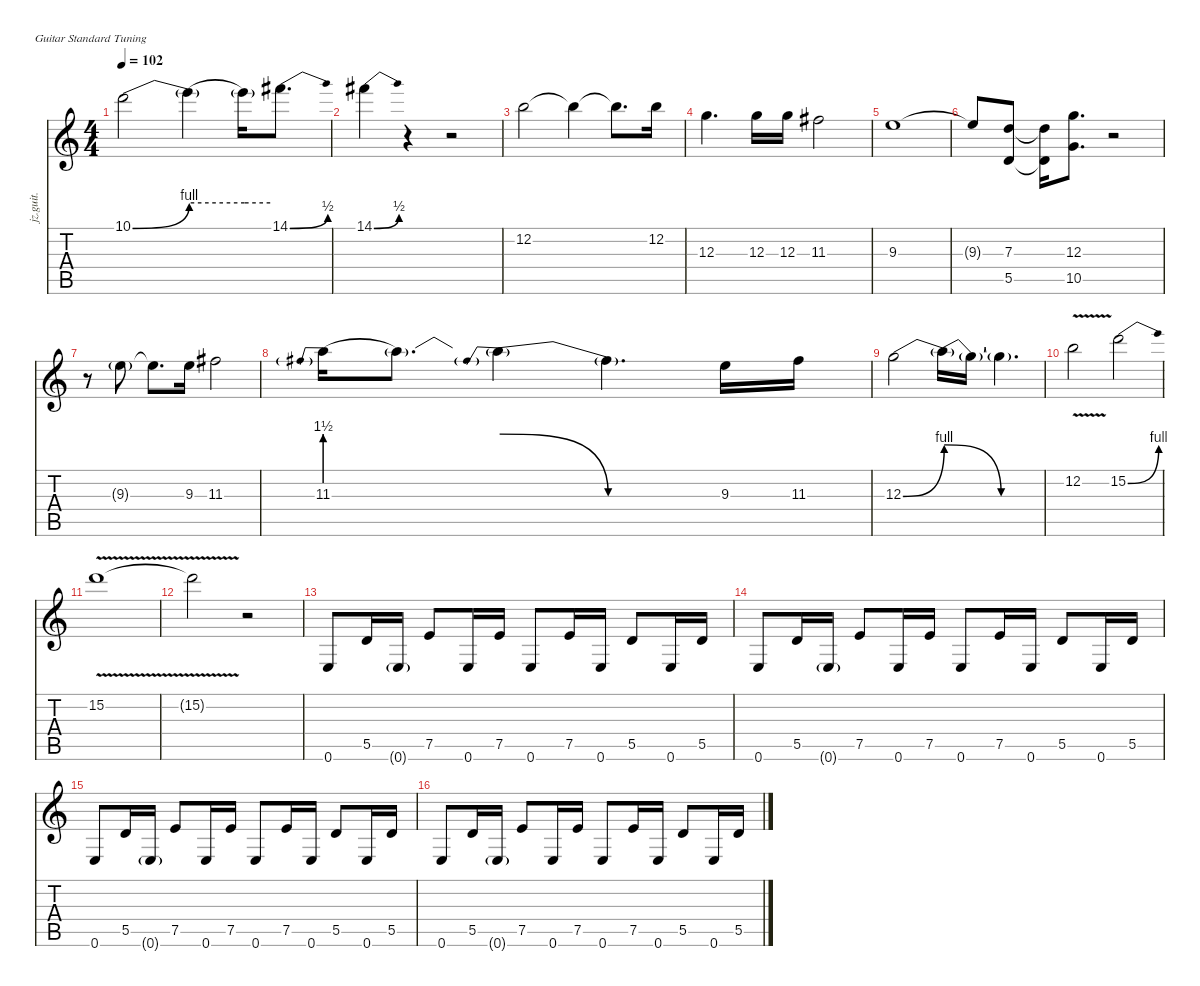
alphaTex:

\defaultSystemsLayout 4
\hideDynamics
\bracketExtendMode nobrackets
\otherSystemsTrackNameOrientation horizontal
\track ("Tim Renwick" "jz.guit.") {instrument electricguitarjazz}
\staff {score tabs}
\tuning (E4 B3 G3 D3 A2 E2)
\ts (4 4)
\tempo 102
\clef g2
\ks c
10.1{be (bend 0 0 60 4)}.2{dy f beam Down} 10.1{be (hold 0 4 60 4) t}.4{beam Down} 10.1{be (hold 0 4 60 4) t}.16{beam Down} 14.1{be (bend 0 0 30 2) acc #}.8{d beam Down} |
14.1{be (bend 0 0 30 2) acc #}.4{beam Down} r.4{beam Down} r.2{beam Down} |
12.2.2{beam Down} 12.2{t}.4{beam Down} 12.2{t}.8{d beam Down} 12.2.16{beam Down} |
12.3.4{d beam Down} 12.3.16{beam Down} 12.3.16{beam Down} 11.3{acc #}.2{beam Down} |
9.3.1{beam Down} |
9.3{t}.8{beam Up} (7.3 5.5).8{beam Up} (7.3{t} 5.5{t}).16{beam Down} (12.3 10.5).8{d beam Down} r.2{beam Down} |
r.8{beam Down} 9.3{g}.8{dy mf beam Down} 9.3{t}.8{d dy f beam Down} 9.3.16{beam Down} 11.3{acc #}.2{beam Down} |
11.3{be (prebend 0 6 60 6)}.16{beam Down} 11.3{t}.8{d beam Down} 11.3{be (prebendrelease 0 6 60 0) t}.4{beam Down} 11.3{be (hold 0 0 60 0) t acc #}.4{d beam Down} 9.3.16{beam Down} 11.3{acc #}.16{beam Down} |
12.3{be (bend 0 0 60 4)}.2{beam Down} 12.3{be (release 0 4 60 0) t}.16{beam Down} 12.3{t}.16{beam Down} 12.3{be (hold 0 0 60 0) t}.4{d beam Down} |
12.2{v}.2{beam Down} 15.2{be (bend 0 0 30 4)}.2{beam Down} |
15.2{v}.1{beam Down} |
15.2{v t}.2{beam Down} r.2{beam Down} |
0.6.8{beam Up} 5.5.16{beam Up} 0.6{g}.16{dy mf beam Up} 7.5.8{dy f beam Up} 0.6.16{beam Up} 7.5.16{beam Up} 0.6.8{beam Up} 7.5.16{beam Up} 0.6.16{beam Up} 5.5.8{beam Up} 0.6.16{beam Up} 5.5.16{beam Up} |
0.6.8{beam Up} 5.5.16{beam Up} 0.6{g}.16{dy mf beam Up} 7.5.8{dy f beam Up} 0.6.16{beam Up} 7.5.16{beam Up} 0.6.8{beam Up} 7.5.16{beam Up} 0.6.16{beam Up} 5.5.8{beam Up} 0.6.16{beam Up} 5.5.16{beam Up} |
0.6.8{beam Up} 5.5.16{beam Up} 0.6{g}.16{dy mf beam Up} 7.5.8{dy f beam Up} 0.6.16{beam Up} 7.5.16{beam Up} 0.6.8{beam Up} 7.5.16{beam Up} 0.6.16{beam Up} 5.5.8{beam Up} 0.6.16{beam Up} 5.5.16{beam Up} |
0.6.8{beam Up} 5.5.16{beam Up} 0.6{g}.16{dy mf beam Up} 7.5.8{dy f beam Up} 0.6.16{beam Up} 7.5.16{beam Up} 0.6.8{beam Up} 7.5.16{beam Up} 0.6.16{beam Up} 5.5.8{beam Up} 0.6.16{beam Up} 5.5.16{beam Up}
